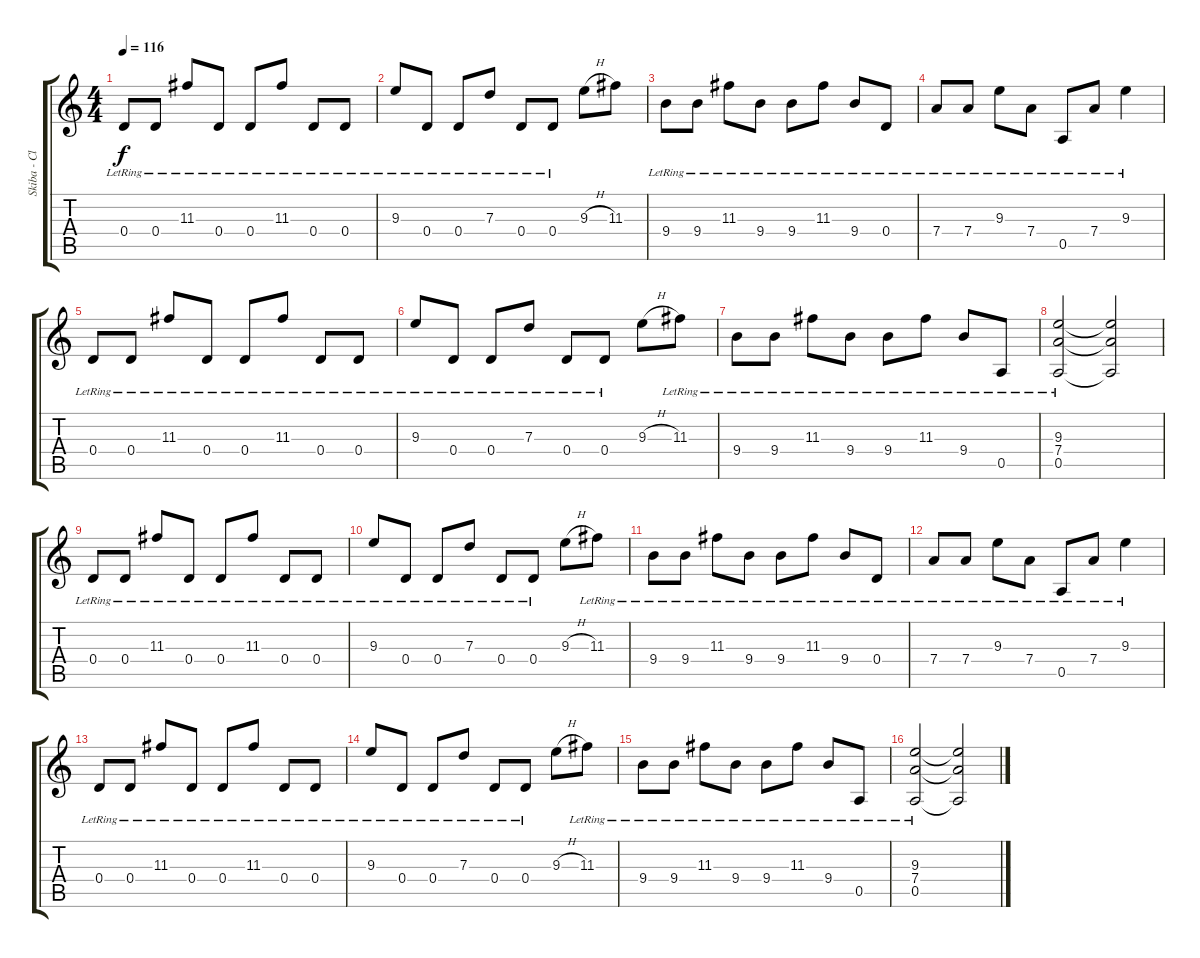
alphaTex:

\track ("Skiba - Clean" "Skiba - Cl") {instrument electricguitarclean}
\staff {score tabs}
\tuning (E4 B3 G3 D3 A2 E2) {hide}
\ts (4 4)
\tempo 116
\clef g2
\ks c
0.4{lr}.8{dy f instrument electricguitarclean} 0.4{lr}.8 11.3{lr}.8 0.4{lr}.8 0.4{lr}.8 11.3{lr}.8 0.4{lr}.8 0.4{lr}.8 |
9.3{lr}.8 0.4{lr}.8 0.4{lr}.8 7.3{lr}.8 0.4{lr}.8 0.4{lr}.8 9.3{h}.8 11.3.8 |
9.4{lr}.8 9.4{lr}.8 11.3{lr}.8 9.4{lr}.8 9.4{lr}.8 11.3{lr}.8 9.4{lr}.8 0.4{lr}.8 |
7.4{lr}.8 7.4{lr}.8 9.3{lr}.8 7.4{lr}.8 0.5{lr}.8 7.4{lr}.8 9.3{lr}.4 |
0.4{lr}.8 0.4{lr}.8 11.3{lr}.8 0.4{lr}.8 0.4{lr}.8 11.3{lr}.8 0.4{lr}.8 0.4{lr}.8 |
9.3{lr}.8 0.4{lr}.8 0.4{lr}.8 7.3{lr}.8 0.4{lr}.8 0.4{lr}.8 9.3{h}.8 11.3{lr}.8 |
9.4{lr}.8 9.4{lr}.8 11.3{lr}.8 9.4{lr}.8 9.4{lr}.8 11.3{lr}.8 9.4{lr}.8 0.5{lr}.8 |
(9.3 7.4 0.5{lr}).2 (9.3{t} 7.4{t} 0.5{t}).2 |
0.4{lr}.8 0.4{lr}.8 11.3{lr}.8 0.4{lr}.8 0.4{lr}.8 11.3{lr}.8 0.4{lr}.8 0.4{lr}.8 |
9.3{lr}.8 0.4{lr}.8 0.4{lr}.8 7.3{lr}.8 0.4{lr}.8 0.4{lr}.8 9.3{h}.8 11.3{lr}.8 |
9.4{lr}.8 9.4{lr}.8 11.3{lr}.8 9.4{lr}.8 9.4{lr}.8 11.3{lr}.8 9.4{lr}.8 0.4{lr}.8 |
7.4{lr}.8 7.4{lr}.8 9.3{lr}.8 7.4{lr}.8 0.5{lr}.8 7.4{lr}.8 9.3{lr}.4 |
0.4{lr}.8 0.4{lr}.8 11.3{lr}.8 0.4{lr}.8 0.4{lr}.8 11.3{lr}.8 0.4{lr}.8 0.4{lr}.8 |
9.3{lr}.8 0.4{lr}.8 0.4{lr}.8 7.3{lr}.8 0.4{lr}.8 0.4{lr}.8 9.3{h}.8 11.3{lr}.8 |
9.4{lr}.8 9.4{lr}.8 11.3{lr}.8 9.4{lr}.8 9.4{lr}.8 11.3{lr}.8 9.4{lr}.8 0.5{lr}.8 |
(9.3 7.4 0.5{lr}).2 (9.3{t} 7.4{t} 0.5{t}).2
